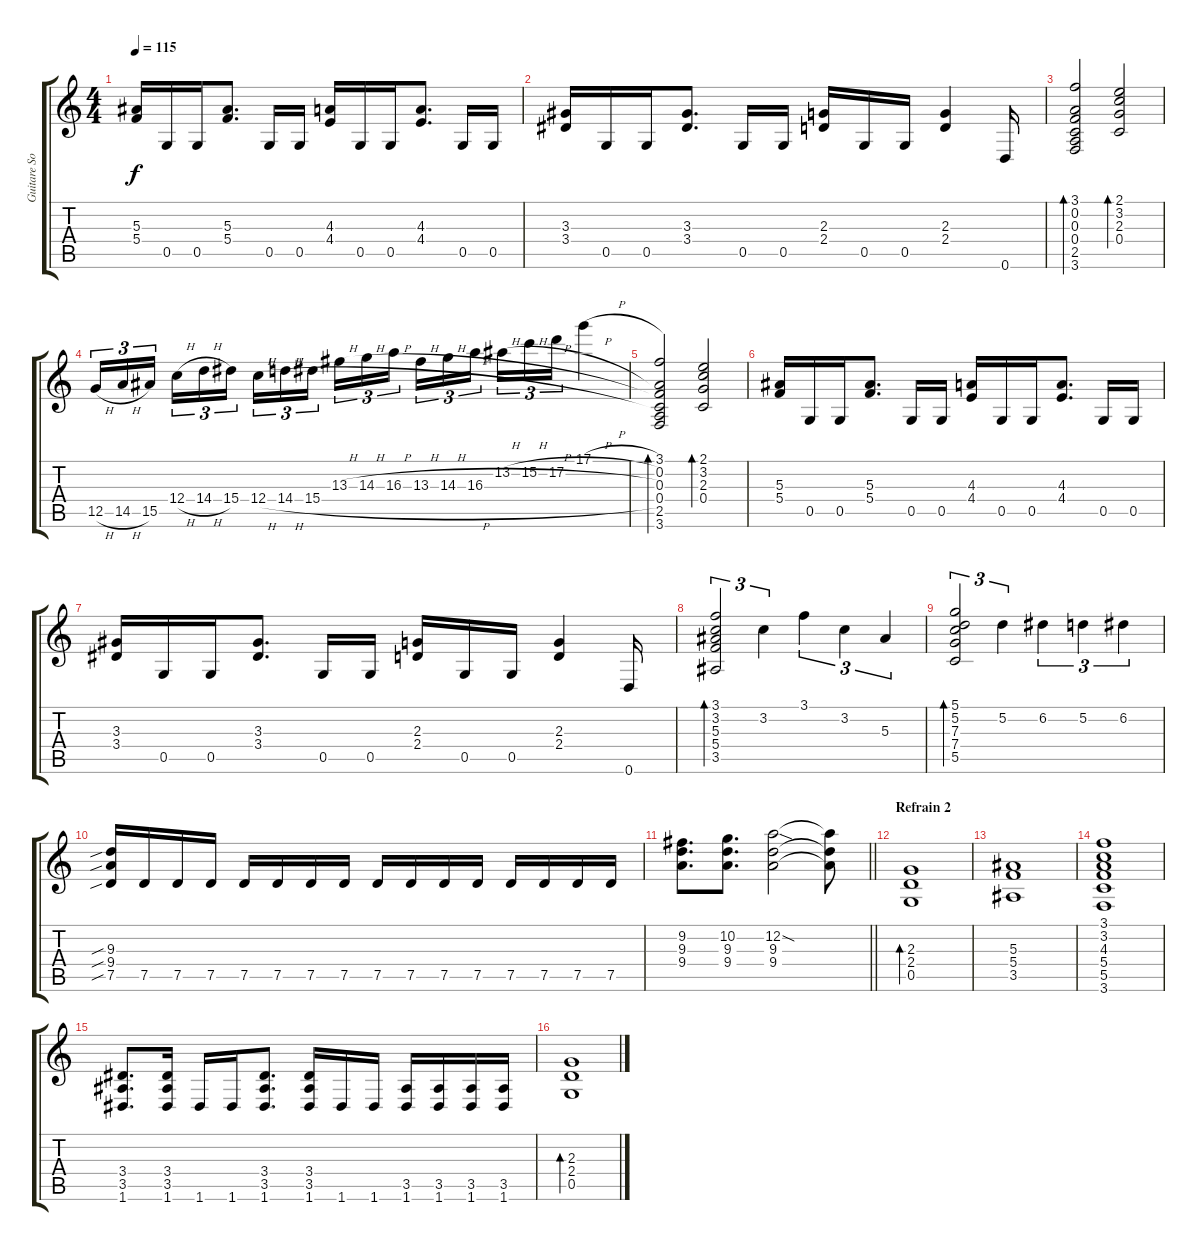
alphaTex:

\track ("Guitare Solo" "Guitare So") {instrument distortionguitar}
\staff {score tabs}
\tuning (D4 A3 F3 C3 G2 D2) {hide}
\ts (4 4)
\tempo 115
\clef g2
\ks c
(5.3 5.4).16{dy f} 0.5.16 0.5.16 (5.3 5.4).8{d} 0.5.16 0.5.16 (4.3 4.4).16 0.5.16 0.5.16 (4.3 4.4).8{d} 0.5.16 0.5.16 |
(3.3 3.4).16 0.5.16 0.5.16 (3.3 3.4).8{d} 0.5.16 0.5.16 (2.3 2.4).16 0.5.16 0.5.16 (2.3 2.4).4 0.6.16 |
(3.1 0.2 0.3 0.4 2.5 3.6).2{bd 120} (2.1 3.2 2.3 0.4).2{bd 240} |
12.5{h}.16{tu (3 2)} 14.5{h}.16{tu (3 2)} 15.5.16{tu (3 2) beam splitsecondary} 12.4{h}.16{tu (3 2)} 14.4{h}.16{tu (3 2)} 15.4.16{tu (3 2)} 12.4{h}.16{tu (3 2)} 14.4{h}.16{tu (3 2)} 15.4{h}.16{tu (3 2) beam splitsecondary} 13.3{h}.16{tu (3 2)} 14.3{h}.16{tu (3 2)} 16.3{h}.16{tu (3 2)} 13.3{h}.16{tu (3 2)} 14.3{h}.16{tu (3 2)} 16.3{h}.16{tu (3 2) beam splitsecondary} 13.2{h}.16{tu (3 2)} 15.2{h}.16{tu (3 2)} 17.2{h}.16{tu (3 2)} 17.1{h}.4 |
(3.1 0.2 0.3 0.4 2.5 3.6).2{bd 120} (2.1 3.2 2.3 0.4).2{bd 240} |
(5.3 5.4).16 0.5.16 0.5.16 (5.3 5.4).8{d} 0.5.16 0.5.16 (4.3 4.4).16 0.5.16 0.5.16 (4.3 4.4).8{d} 0.5.16 0.5.16 |
(3.3 3.4).16 0.5.16 0.5.16 (3.3 3.4).8{d} 0.5.16 0.5.16 (2.3 2.4).16 0.5.16 0.5.16 (2.3 2.4).4 0.6.16 |
(3.1 3.2 5.3 5.4 3.5).2{tu (3 2) bd 60} 3.2.4{tu (3 2)} 3.1.4{tu (3 2)} 3.2.4{tu (3 2)} 5.3.4{tu (3 2)} |
(5.1 5.2 7.3 7.4 5.5).2{tu (3 2) bd 120} 5.2.4{tu (3 2)} 6.2.4{tu (3 2)} 5.2.4{tu (3 2)} 6.2.4{tu (3 2)} |
(9.3{sib} 9.4{sib} 7.5{sib}).16 7.5.16 7.5.16 7.5.16 7.5.16 7.5.16 7.5.16 7.5.16 7.5.16 7.5.16 7.5.16 7.5.16 7.5.16 7.5.16 7.5.16 7.5.16 |
\barLineRight lightlight
(9.2 9.3 9.4).8{d} (10.2 9.3 9.4).8{d} (12.2{sod} 9.3 9.4).2 (12.2{t} 9.3{t} 9.4{t}).8 |
\section ("" "Refrain 2")
(2.3 2.4 0.5).1{bd 240} |
(5.3 5.4 3.5).1 |
(3.1 3.2 4.3 5.4 5.5 3.6).1 |
(3.4 3.5 1.6).8{d} (3.4 3.5 1.6).16 1.6.16 1.6.16 (3.4 3.5 1.6).8{d} (3.4 3.5 1.6).16 1.6.16 1.6.16 (3.5 1.6).16 (3.5 1.6).16 (3.5 1.6).16 (3.5 1.6).16 |
(2.3 2.4 0.5).1{bd 120}
